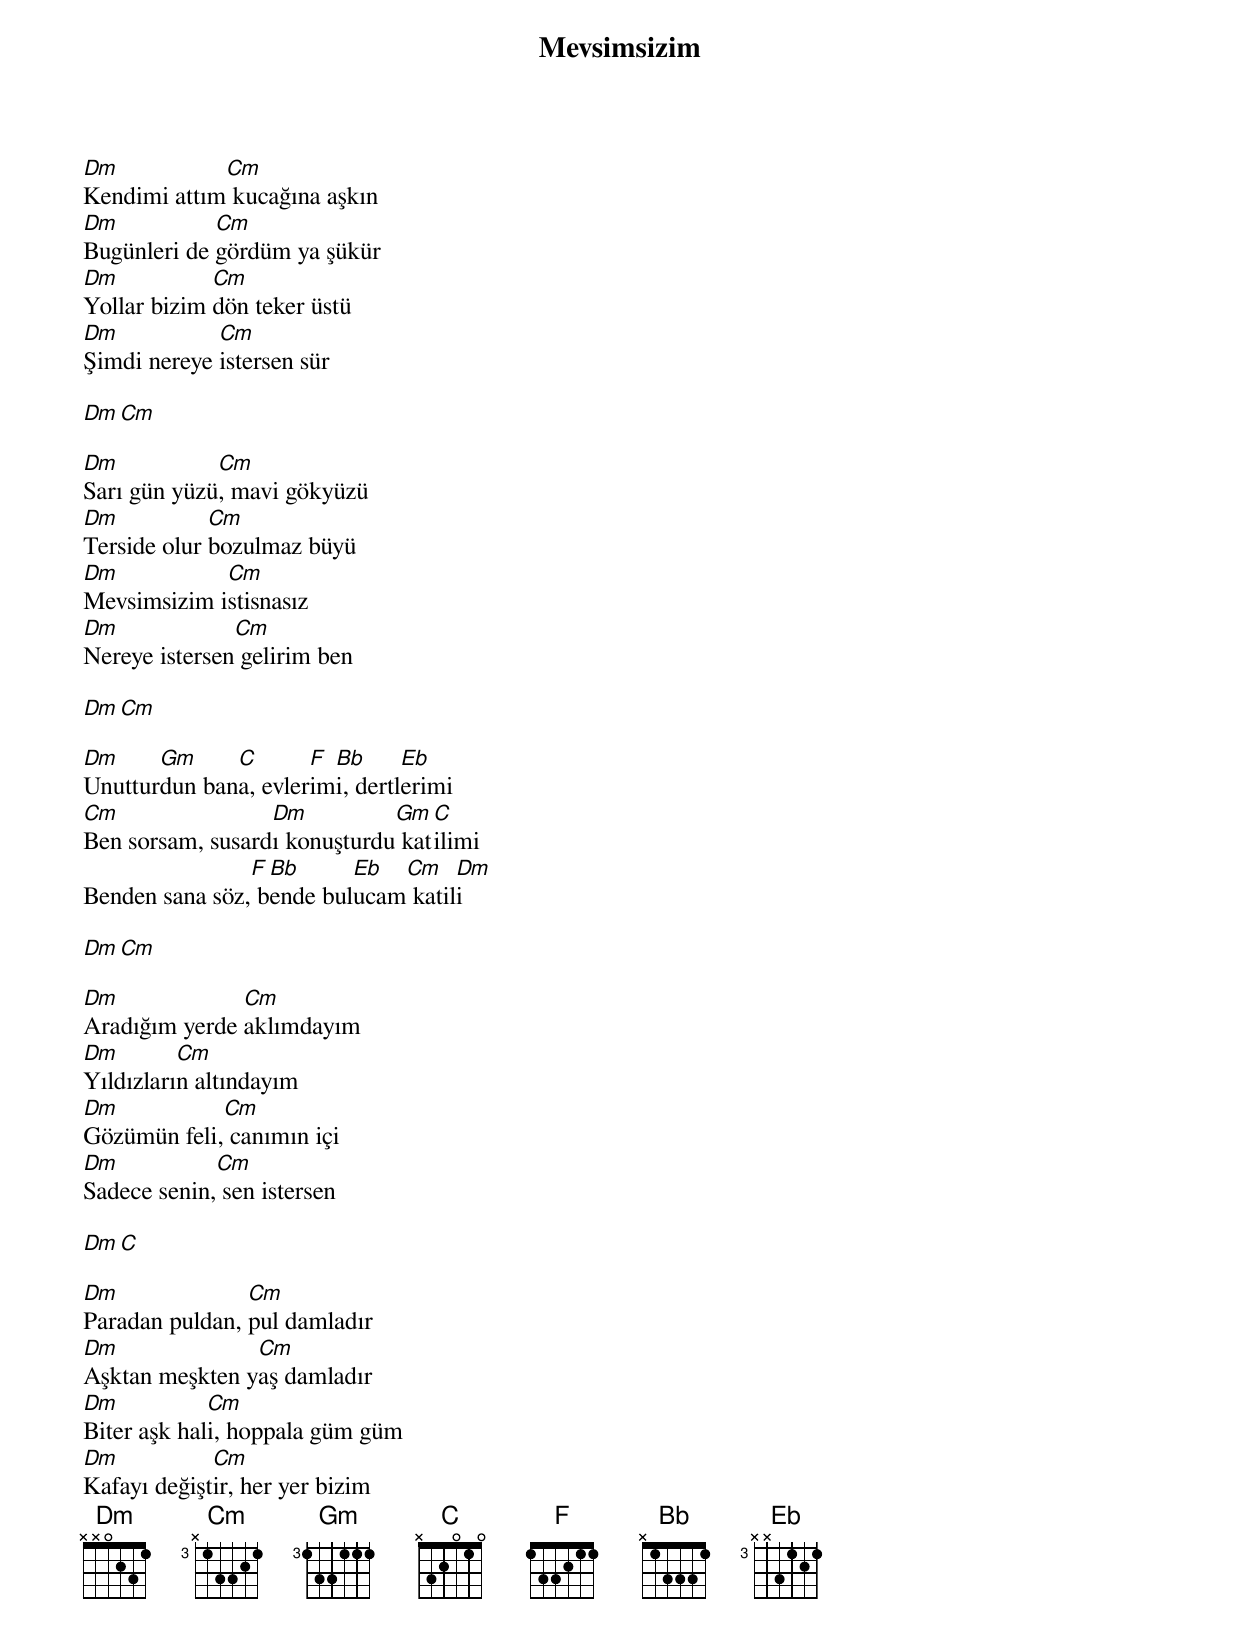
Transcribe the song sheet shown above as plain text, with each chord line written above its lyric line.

{title: Mevsimsizim}
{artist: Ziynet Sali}

Dm           Cm
Kendimi attım kucağına aşkın
Dm           Cm
Bugünleri de gördüm ya şükür
Dm           Cm
Yollar bizim dön teker üstü
Dm           Cm
Şimdi nereye istersen sür

Dm  Cm

Dm           Cm
Sarı gün yüzü, mavi gökyüzü
Dm           Cm
Terside olur bozulmaz büyü
Dm           Cm
Mevsimsizim istisnasız
Dm             Cm
Nereye istersen gelirim ben

Dm  Cm

Dm     Gm     C       F Bb      Eb
Unutturdun bana, evlerimi, dertlerimi
Cm                Dm          Gm  C
Ben sorsam, susardı konuşturdu katilimi
                F Bb      Eb  Cm    Dm
Benden sana söz, bende bulucam katili

Dm   Cm

Dm             Cm
Aradığım yerde aklımdayım
Dm        Cm
Yıldızların altındayım
Dm           Cm
Gözümün feli, canımın içi
Dm           Cm
Sadece senin, sen istersen

Dm  C

Dm              Cm
Paradan puldan, pul damladır
Dm              Cm
Aşktan meşkten yaş damladır
Dm           Cm
Biter aşk hali, hoppala güm güm
Dm           Cm
Kafayı değiştir, her yer bizim
